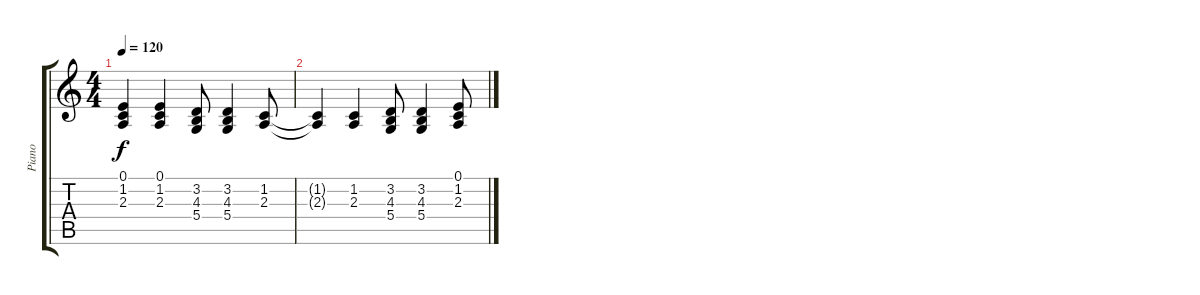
\track ("Piano" "Piano") {instrument brightacousticpiano}
\staff {score tabs}
\tuning (E4 B3 G3 D3 A2 E2) {hide}
\ts (4 4)
\tempo 120
\clef g2
\ks c
(0.1 1.2 2.3).4{dy f} (0.1 1.2 2.3).4 (3.2 4.3 5.4).8 (3.2 4.3 5.4).4 (1.2 2.3).8 |
(1.2{t} 2.3{t}).4 (1.2 2.3).4 (3.2 4.3 5.4).8 (3.2 4.3 5.4).4 (0.1 1.2 2.3).8
